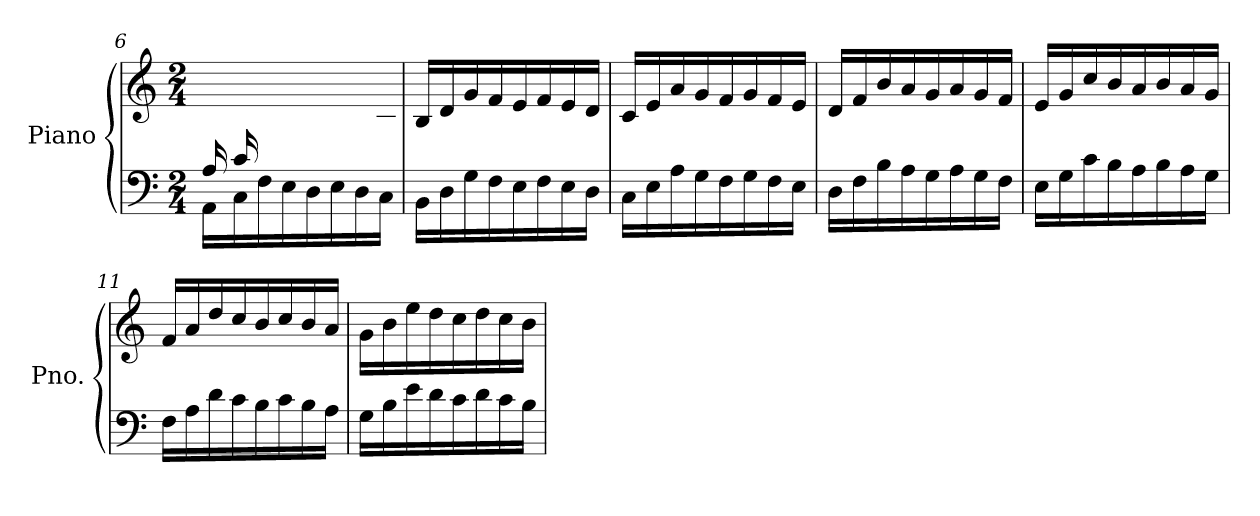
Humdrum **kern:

**kern	**kern
*part1	*part1
*staff2	*staff1
*I"Piano	*
*I'Pno.	*
!!LO:LB:g=z
*clefF4	*clefG2
*k[]	*k[]
*M2/4	*M2/4
=6	=6
*^	*
16A/LL	16AA\LL	8ryy
16c/	16C\	.
4.ryy	16F\	16f/
.	16E\	16e/
.	16D\	16d/
.	16E\	16e/
.	16D\	16d/
.	16C\JJ	16c/JJ
*v	*v	*
=7	=7
16BB\LL	16B/LL
16D\	16d/
16G\	16g/
16F\	16f/
16E\	16e/
16F\	16f/
16E\	16e/
16D\JJ	16d/JJ
=8	=8
16C\LL	16c/LL
16E\	16e/
16A\	16a/
16G\	16g/
16F\	16f/
16G\	16g/
16F\	16f/
16E\JJ	16e/JJ
=9	=9
16D\LL	16d/LL
16F\	16f/
16B\	16b/
16A\	16a/
16G\	16g/
16A\	16a/
16G\	16g/
16F\JJ	16f/JJ
=10	=10
16E\LL	16e/LL
16G\	16g/
16c\	16cc/
16B\	16b/
16A\	16a/
16B\	16b/
16A\	16a/
16G\JJ	16g/JJ
=11	=11
16F\LL	16f/LL
16A\	16a/
16d\	16dd/
16c\	16cc/
16B\	16b/
16c\	16cc/
16B\	16b/
16A\JJ	16a/JJ
!!LO:LB:g=z
=12	=12
16G\LL	16g\LL
16B\	16b\
16e\	16ee\
16d\	16dd\
16c\	16cc\
16d\	16dd\
16c\	16cc\
16B\JJ	16b\JJ
=	=
*-	*-
